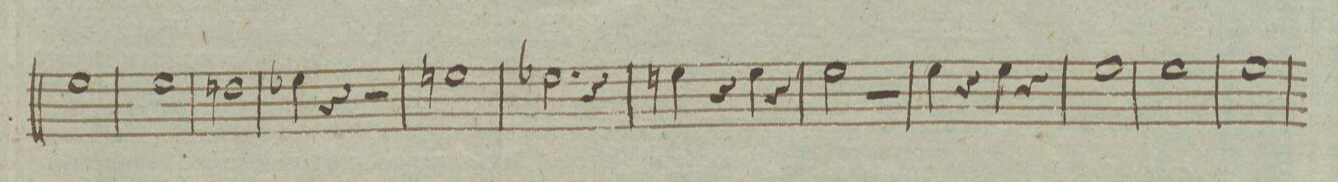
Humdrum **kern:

**kern	**dynam
*I"Cornu. Primo in F	*
*clefG2	*
*k[]	*
*met(c|)	*
*M2/2	*
1a	.
=170	=170
1a	.
=171	=171
1gn	.
=172	=172
4a-X\	.
4r	.
2r	.
=173	=173
1an/	.
=174	=174
2.a-X\	.
4r	.
=175	=175
4an\	.
4r	.
4a\	.
4r	.
=176	=176
2a\	.
2r	.
=177	=177
4a\	.
4r	.
4a\	.
4r	.
=178	=178
1a	.
=179	=179
1a	.
=180	=180
1a	.
=181	=181
1ryy	.
=182	=182
*-	*-
